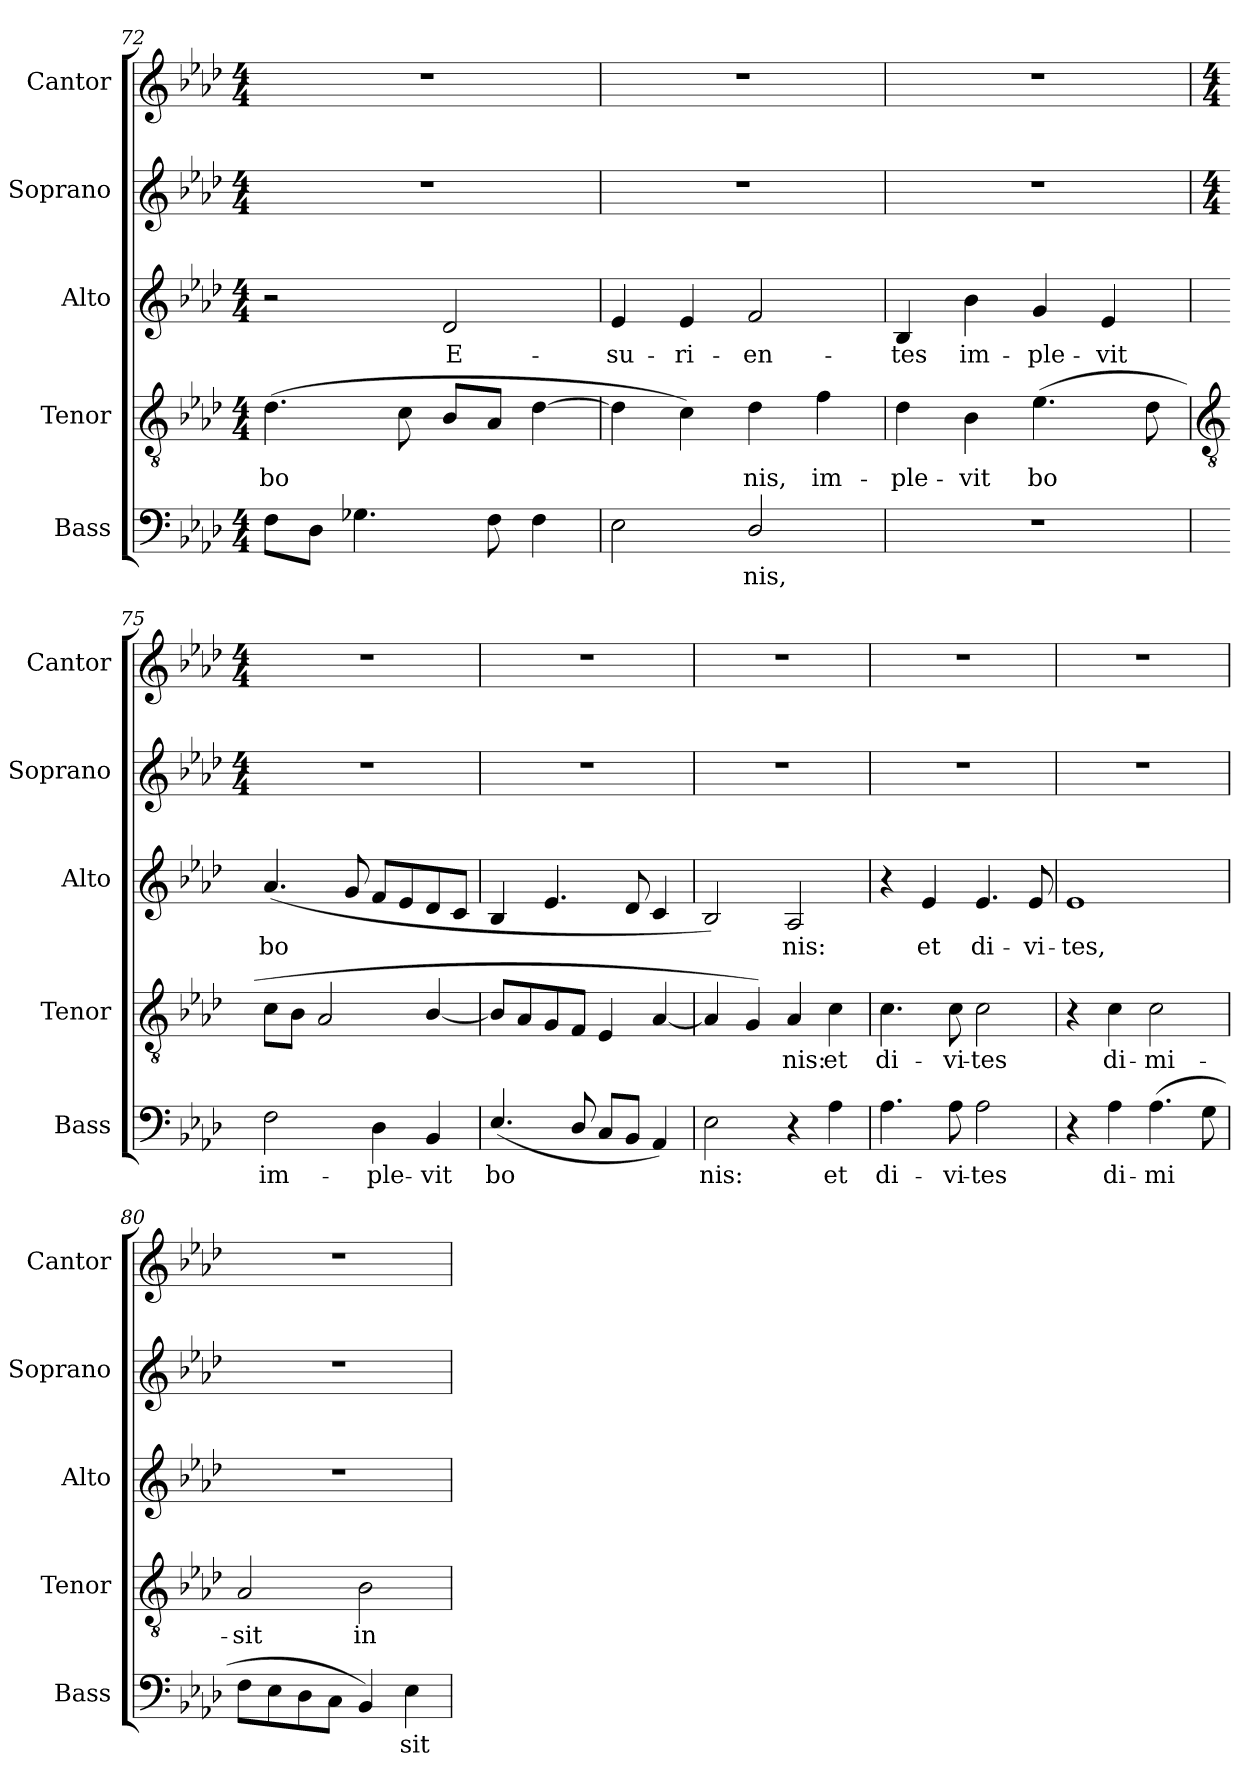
**kern	**text	**kern	**text	**kern	**text	**kern	**kern
*part5	*part5	*part4	*part4	*part3	*part3	*part2	*part1
*staff5	*staff5	*staff4	*staff4	*staff3	*staff3	*staff2	*staff1
*I"Bass	*	*I"Tenor	*	*I"Alto	*	*I"Soprano	*I"Cantor
*I'Bass	*	*I'Tenor	*	*I'Alto	*	*I'Soprano	*I'Cantor
*clefF4	*	*clefGv2	*	*clefG2	*	*clefG2	*clefG2
*k[b-e-a-d-]	*	*k[b-e-a-d-]	*	*k[b-e-a-d-]	*	*k[b-e-a-d-]	*k[b-e-a-d-]
*A-:	*	*A-:	*	*A-:	*	*A-:	*A-:
*M4/4	*	*M4/4	*	*M4/4	*	*M4/4	*M4/4
=72	=72	=72	=72	=72	=72	=72	=72
!	!	!	!LO:LY:b	!	!	!	!
8FL	.	(>4.d-	bo	2r	.	1r	1r
8D-J	.	.	.	.	.	.	.
4.G-X	.	.	.	.	.	.	.
.	.	8c	.	.	.	.	.
!	!	!	!	!	!LO:LY:b	!	!
.	.	8B-L	.	2d-	E-	.	.
8F	.	8A-J	.	.	.	.	.
4F	.	[4d-	.	.	.	.	.
=73	=73	=73	=73	=73	=73	=73	=73
!	!	!	!	!	!LO:LY:b	!	!
2E-	.	4d-]	.	4e-	-su-	1r	1r
!	!	!	!	!	!LO:LY:b	!	!
.	.	4c)	.	4e-	-ri-	.	.
!	!LO:LY:b	!	!LO:LY:b	!	!LO:LY:b	!	!
2D-/	nis,	4d-	nis,	2f	-en-	.	.
!	!	!	!LO:LY:b	!	!	!	!
.	.	4f	im-	.	.	.	.
=74	=74	=74	=74	=74	=74	=74	=74
!	!	!	!LO:LY:b	!	!LO:LY:b	!	!
1r	.	4d-	-ple-	4B-	-tes	1r	1r
!	!	!	!LO:LY:b	!	!LO:LY:b	!	!
.	.	4B-	-vit	4b-	im-	.	.
!	!	!	!LO:LY:b	!	!LO:LY:b	!	!
.	.	(<4.e-	bo	4g	-ple-	.	.
!	!	!	!	!	!LO:LY:b	!	!
.	.	.	.	4e-	-vit	.	.
.	.	8d-	.	.	.	.	.
!!LO:LB:g=z
=75	=75	=75	=75	=75	=75	=75	=75
*	*	*clefGv2	*	*	*	*	*
*	*	*	*	*	*	*M4/4	*M4/4
!	!LO:LY:b	!	!	!	!LO:LY:b	!	!
2F	im-	8cL	.	(<4.a-	bo	1r	1r
.	.	8B-J	.	.	.	.	.
.	.	2A-	.	.	.	.	.
.	.	.	.	8g	.	.	.
!	!LO:LY:b	!	!	!	!	!	!
4D-	-ple-	.	.	8fL	.	.	.
.	.	.	.	8e-	.	.	.
!	!LO:LY:b	!	!	!	!	!	!
4BB-	-vit	[4B-/	.	8d-	.	.	.
.	.	.	.	8cJ	.	.	.
=76	=76	=76	=76	=76	=76	=76	=76
!	!LO:LY:b	!	!	!	!	!	!
(<4.E-/	bo	8B-L]	.	4B-	.	1r	1r
.	.	8A-	.	.	.	.	.
.	.	8G	.	4.e-	.	.	.
8D-/	.	8FJ	.	.	.	.	.
8CL	.	4E-	.	.	.	.	.
8BB-J	.	.	.	8d-	.	.	.
4AA-)	.	[4A-	.	4c	.	.	.
=77	=77	=77	=77	=77	=77	=77	=77
!	!LO:LY:b	!	!	!	!	!	!
2E-	nis:	4A-]	.	2B-)	.	1r	1r
.	.	4G)	.	.	.	.	.
!	!	!	!LO:LY:b	!	!LO:LY:b	!	!
4r	.	4A-	nis:	2A-	nis:	.	.
!	!LO:LY:b	!	!LO:LY:b	!	!	!	!
4A-	et	4c	et	.	.	.	.
=78	=78	=78	=78	=78	=78	=78	=78
!	!LO:LY:b	!	!LO:LY:b	!	!	!	!
4.A-	di-	4.c	di-	4r	.	1r	1r
!	!	!	!	!	!LO:LY:b	!	!
.	.	.	.	4e-	et	.	.
!	!LO:LY:b	!	!LO:LY:b	!	!	!	!
8A-	-vi-	8c	-vi-	.	.	.	.
!	!LO:LY:b	!	!LO:LY:b	!	!LO:LY:b	!	!
2A-	-tes	2c	-tes	4.e-	di-	.	.
!	!	!	!	!	!LO:LY:b	!	!
.	.	.	.	8e-	-vi-	.	.
=79	=79	=79	=79	=79	=79	=79	=79
!	!	!	!	!	!LO:LY:b	!	!
4r	.	4r	.	1e-	-tes,	1r	1r
!	!LO:LY:b	!	!LO:LY:b	!	!	!	!
4A-	di-	4c	di-	.	.	.	.
!	!LO:LY:b	!	!LO:LY:b	!	!	!	!
(>4.A-	-mi	2c	-mi-	.	.	.	.
8G	.	.	.	.	.	.	.
=80	=80	=80	=80	=80	=80	=80	=80
!	!	!	!LO:LY:b	!	!	!	!
8FL	.	2A-	-sit	1r	.	1r	1r
8E-	.	.	.	.	.	.	.
8D-	.	.	.	.	.	.	.
8CJ	.	.	.	.	.	.	.
!	!	!	!LO:LY:b	!	!	!	!
4BB-)	.	2B-	in-	.	.	.	.
!	!LO:LY:b	!	!	!	!	!	!
4E-	sit	.	.	.	.	.	.
=	=	=	=	=	=	=	=
*-	*-	*-	*-	*-	*-	*-	*-
